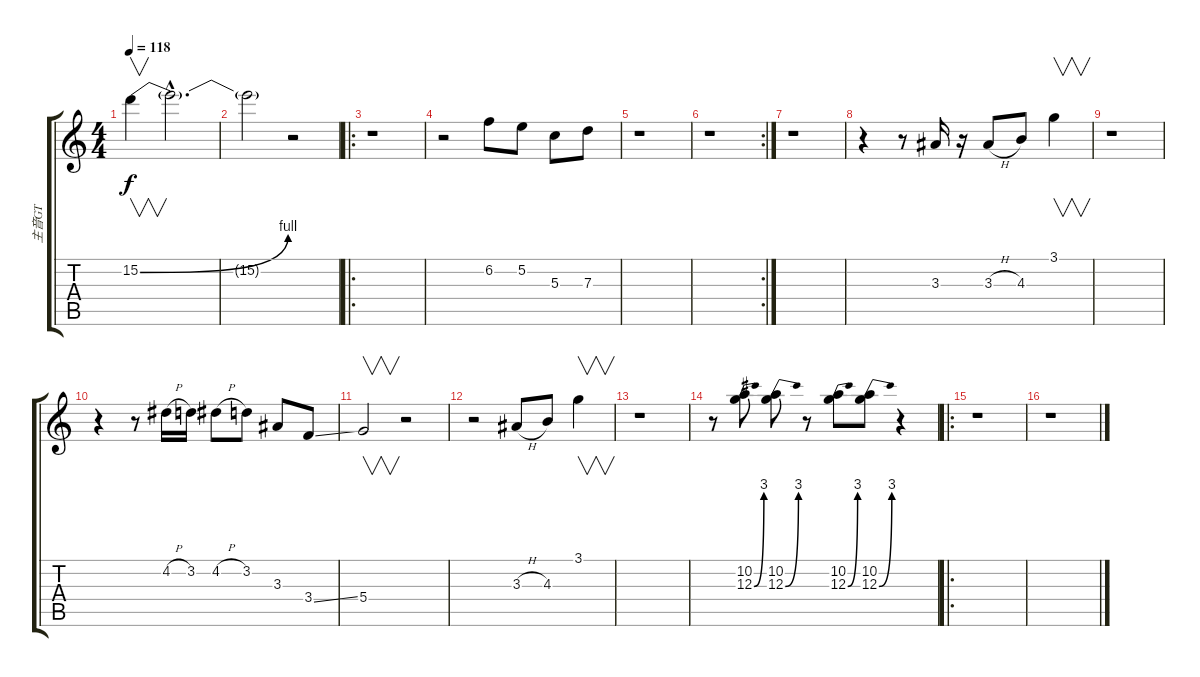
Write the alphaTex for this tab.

\track ("主音GT" "主音GT") {instrument overdrivenguitar}
\staff {score tabs}
\tuning (E4 B3 G3 D3 A2 E2) {hide}
\ts (4 4)
\tempo 118
\clef g2
\ks c
15.2{be (bend 0 0 60 4)}.4{v dy f} 15.2{hac t}.2{d} |
15.2{t}.2 r.2 |
\ro
r.1 |
r.2 6.2.8 5.2.8 5.3.8 7.3.8 |
r.1 |
\rc 2
r.1 |
r.1 |
r.4 r.8 3.3.16 r.16 3.3{h}.8 4.3.8 3.1.4{v} |
r.1 |
r.4 r.8 4.2{h}.16 3.2.16 4.2{h}.8 3.2.8 3.3.8 3.4{ss}.8 |
5.4.2{v} r.2 |
r.2 3.3{h}.8 4.3.8 3.1.4{v} |
r.1 |
r.8 (10.2 12.3{be (bend 0 0 60 12)}).8 (10.2 12.3{be (bend 0 0 60 12)}).8 r.8 (10.2 12.3{be (bend 0 0 60 12)}).8 (10.2 12.3{be (bend 0 0 60 12)}).8 r.4 |
\ro
r.1 |
r.1
